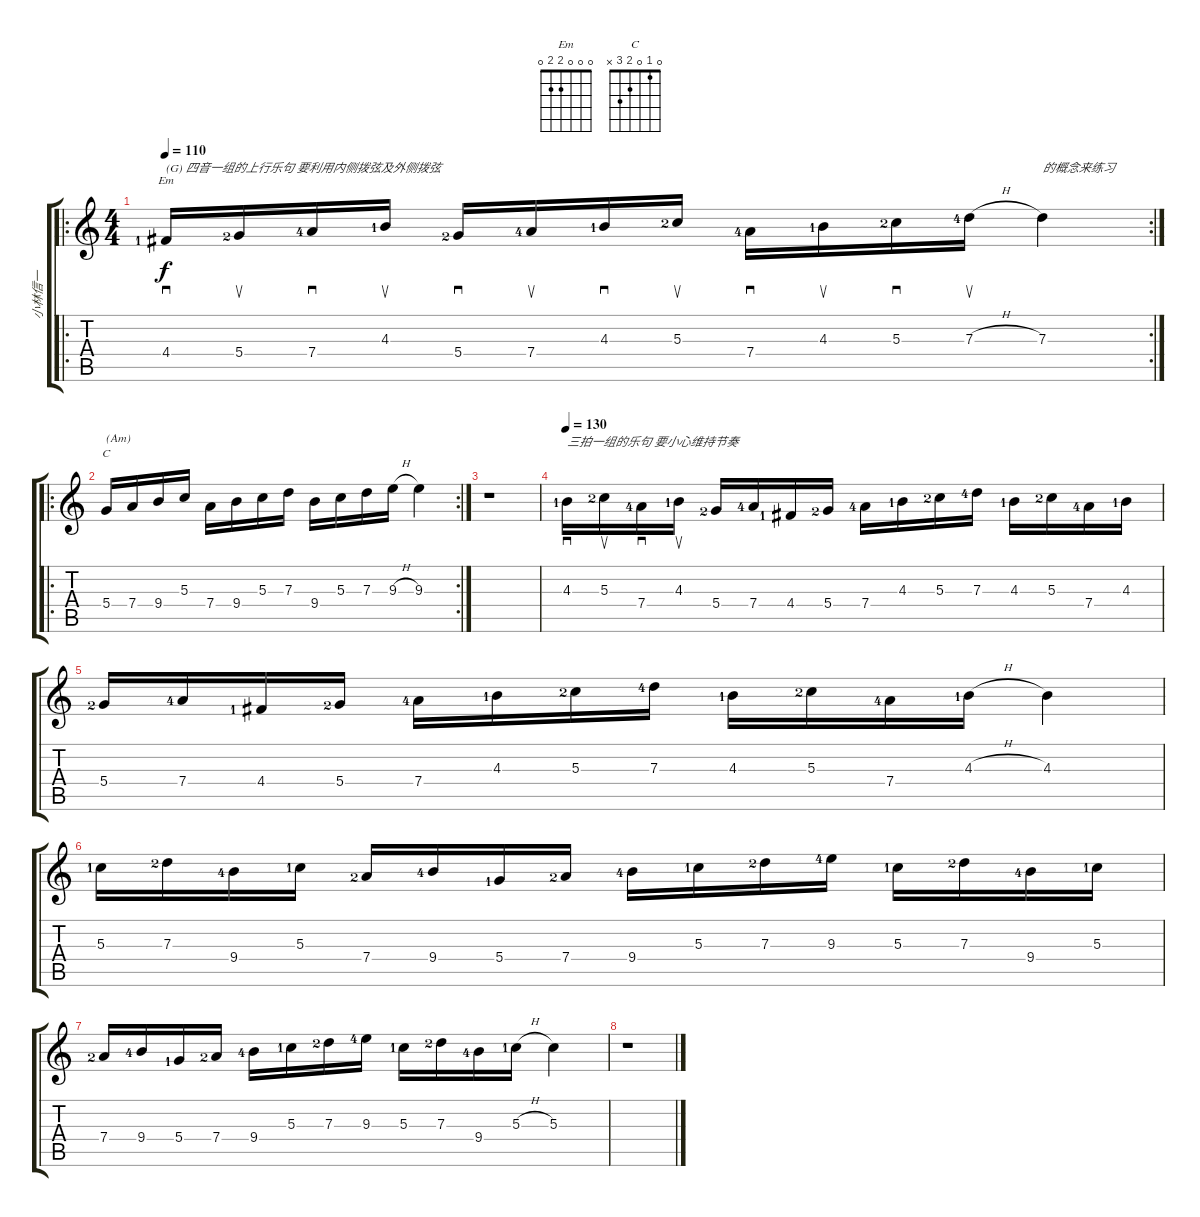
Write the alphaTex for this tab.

\track ("小林信一" "小林信一") {instrument overdrivenguitar}
\staff {score tabs}
\tuning (E4 B3 G3 D3 A2 E2) {hide}
\chord ("Em" 0 0 0 2 2 0)
\chord ("C" 0 1 0 2 3 x)
\ro
\rc 2
\ts (4 4)
\tempo 110
\clef g2
\ks c
4.4{lf 2}.16{sd ch "Em" txt "(G) 四音一组的上行乐句 要利用内侧拨弦及外侧拨弦" dy f} 5.4{lf 3}.16{su} 7.4{lf 5}.16{sd} 4.3{lf 2}.16{su} 5.4{lf 3}.16{sd} 7.4{lf 5}.16{su} 4.3{lf 2}.16{sd} 5.3{lf 3}.16{su} 7.4{lf 5}.16{sd} 4.3{lf 2}.16{su} 5.3{lf 3}.16{sd} 7.3{h lf 5}.16{su} 7.3.4{txt "的概念来练习"} |
\ro
\rc 2
5.4.16{ch "C" txt "(Am)"} 7.4.16 9.4.16 5.3.16 7.4.16 9.4.16 5.3.16 7.3.16 9.4.16 5.3.16 7.3.16 9.3{h}.16 9.3.4 |
r.1 |
\tempo 130
4.3{lf 2}.16{sd txt "三拍一组的乐句 要小心维持节奏"} 5.3{lf 3}.16{su} 7.4{lf 5}.16{sd} 4.3{lf 2}.16{su} 5.4{lf 3}.16 7.4{lf 5}.16 4.4{lf 2}.16 5.4{lf 3}.16 7.4{lf 5}.16 4.3{lf 2}.16 5.3{lf 3}.16 7.3{lf 5}.16 4.3{lf 2}.16 5.3{lf 3}.16 7.4{lf 5}.16 4.3{lf 2}.16 |
5.4{lf 3}.16 7.4{lf 5}.16 4.4{lf 2}.16 5.4{lf 3}.16 7.4{lf 5}.16 4.3{lf 2}.16 5.3{lf 3}.16 7.3{lf 5}.16 4.3{lf 2}.16 5.3{lf 3}.16 7.4{lf 5}.16 4.3{h lf 2}.16 4.3.4 |
5.3{lf 2}.16 7.3{lf 3}.16 9.4{lf 5}.16 5.3{lf 2}.16 7.4{lf 3}.16 9.4{lf 5}.16 5.4{lf 2}.16 7.4{lf 3}.16 9.4{lf 5}.16 5.3{lf 2}.16 7.3{lf 3}.16 9.3{lf 5}.16 5.3{lf 2}.16 7.3{lf 3}.16 9.4{lf 5}.16 5.3{lf 2}.16 |
7.4{lf 3}.16 9.4{lf 5}.16 5.4{lf 2}.16 7.4{lf 3}.16 9.4{lf 5}.16 5.3{lf 2}.16 7.3{lf 3}.16 9.3{lf 5}.16 5.3{lf 2}.16 7.3{lf 3}.16 9.4{lf 5}.16 5.3{h lf 2}.16 5.3.4 |
r.1
